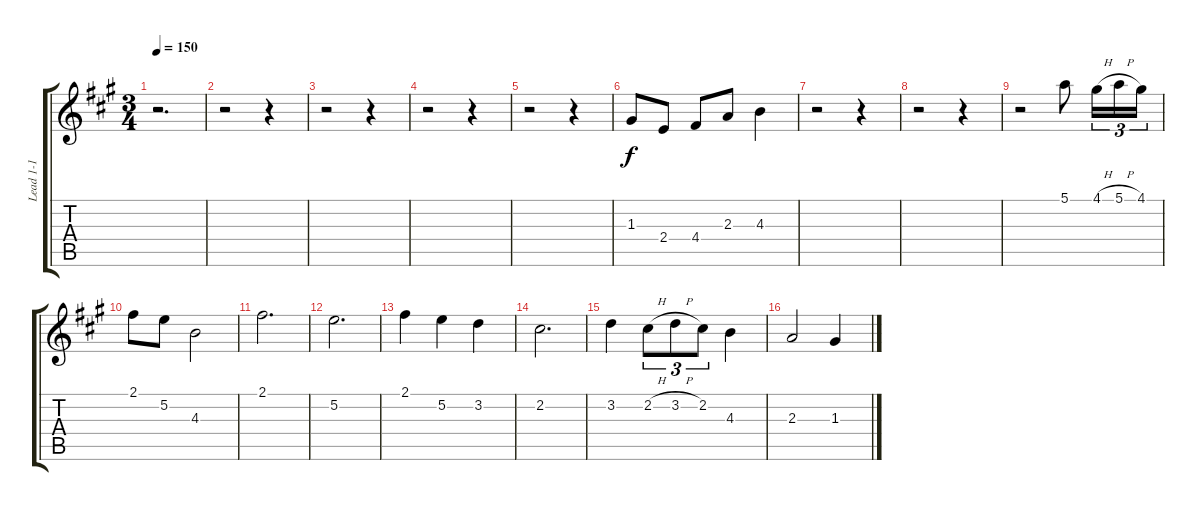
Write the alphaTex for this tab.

\track ("Lead 1-1" "Lead 1-1") {instrument acousticguitarsteel}
\staff {score tabs}
\tuning (E4 B3 G3 D3 A2 E2) {hide}
\ts (3 4)
\tempo 150
\clef g2
\ks f#minor
r.2{d dy f} |
r.2 r.4 |
r.2 r.4 |
r.2 r.4 |
r.2 r.4 |
1.3.8 2.4.8 4.4.8 2.3.8 4.3.4 |
r.2 r.4 |
r.2 r.4 |
r.2 5.1.8 4.1{h}.16{tu (3 2)} 5.1{h}.16{tu (3 2)} 4.1.16{tu (3 2)} |
2.1.8 5.2.8 4.3.2 |
2.1.2{d} |
5.2.2{d} |
2.1.4 5.2.4 3.2.4 |
2.2.2{d} |
3.2.4 2.2{h}.8{tu (3 2)} 3.2{h}.8{tu (3 2)} 2.2.8{tu (3 2)} 4.3.4 |
2.3.2 1.3.4
